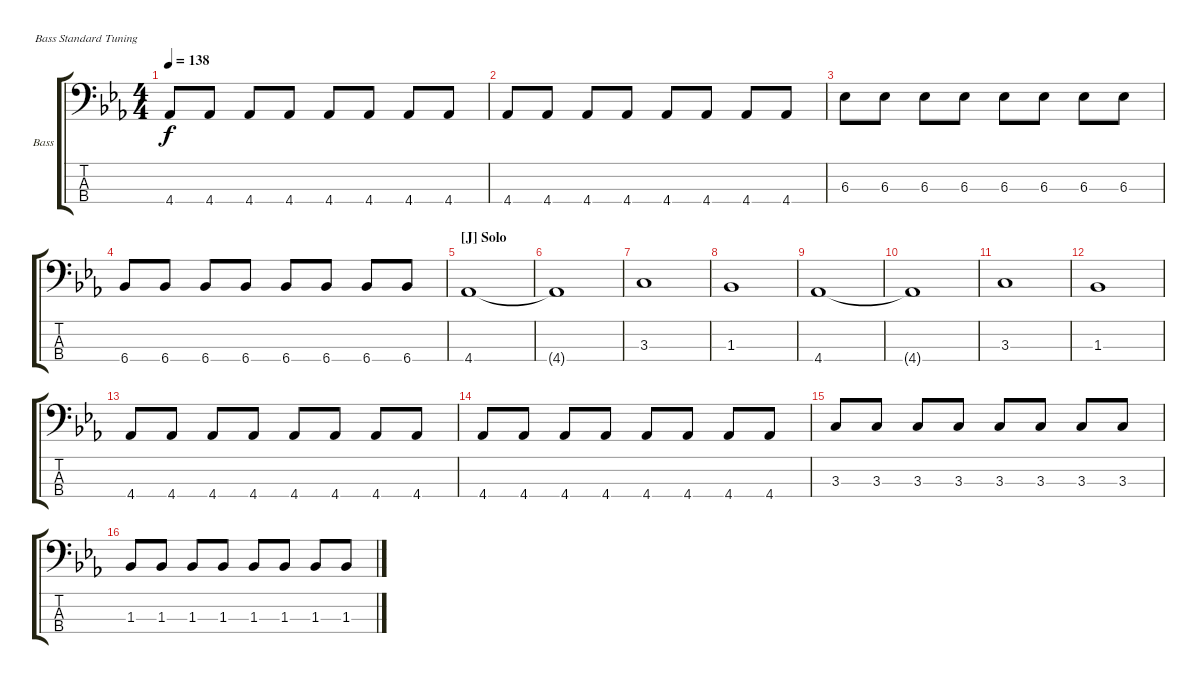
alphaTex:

\defaultSystemsLayout 4
\bracketExtendMode groupsimilarinstruments
\firstSystemTrackNameOrientation horizontal
\otherSystemsTrackNameOrientation horizontal
\track ("Bass" "Bass") {instrument electricbassfinger}
\staff {score tabs}
\tuning (G2 D2 A1 E1)
\ts (4 4)
\tempo 138
\clef f4
\scale
0.333333
\ks eb
4.4.8{dy f} 4.4.8 4.4.8 4.4.8 4.4.8 4.4.8 4.4.8 4.4.8 |
\scale
0.333333 4.4.8 4.4.8 4.4.8 4.4.8 4.4.8 4.4.8 4.4.8 4.4.8 |
\scale
0.333333 6.3.8 6.3.8 6.3.8 6.3.8 6.3.8 6.3.8 6.3.8 6.3.8 |
\scale
0.333333 6.4.8 6.4.8 6.4.8 6.4.8 6.4.8 6.4.8 6.4.8 6.4.8 |
\section ("J" "Solo")
\scale
0.333333 4.4.1 |
\scale
0.333333 4.4{t}.1 |
\scale
0.333333 3.3.1 |
\scale
0.333333 1.3.1 |
\scale
0.333333 4.4.1 |
\scale
0.333333 4.4{t}.1 |
\scale
0.333333 3.3.1 |
\scale
0.333333 1.3.1 |
\scale
0.333333 4.4.8 4.4.8 4.4.8 4.4.8 4.4.8 4.4.8 4.4.8 4.4.8 |
\scale
0.333333 4.4.8 4.4.8 4.4.8 4.4.8 4.4.8 4.4.8 4.4.8 4.4.8 |
\scale
0.333333 3.3.8 3.3.8 3.3.8 3.3.8 3.3.8 3.3.8 3.3.8 3.3.8 |
\scale
0.333333 1.3.8 1.3.8 1.3.8 1.3.8 1.3.8 1.3.8 1.3.8 1.3.8
